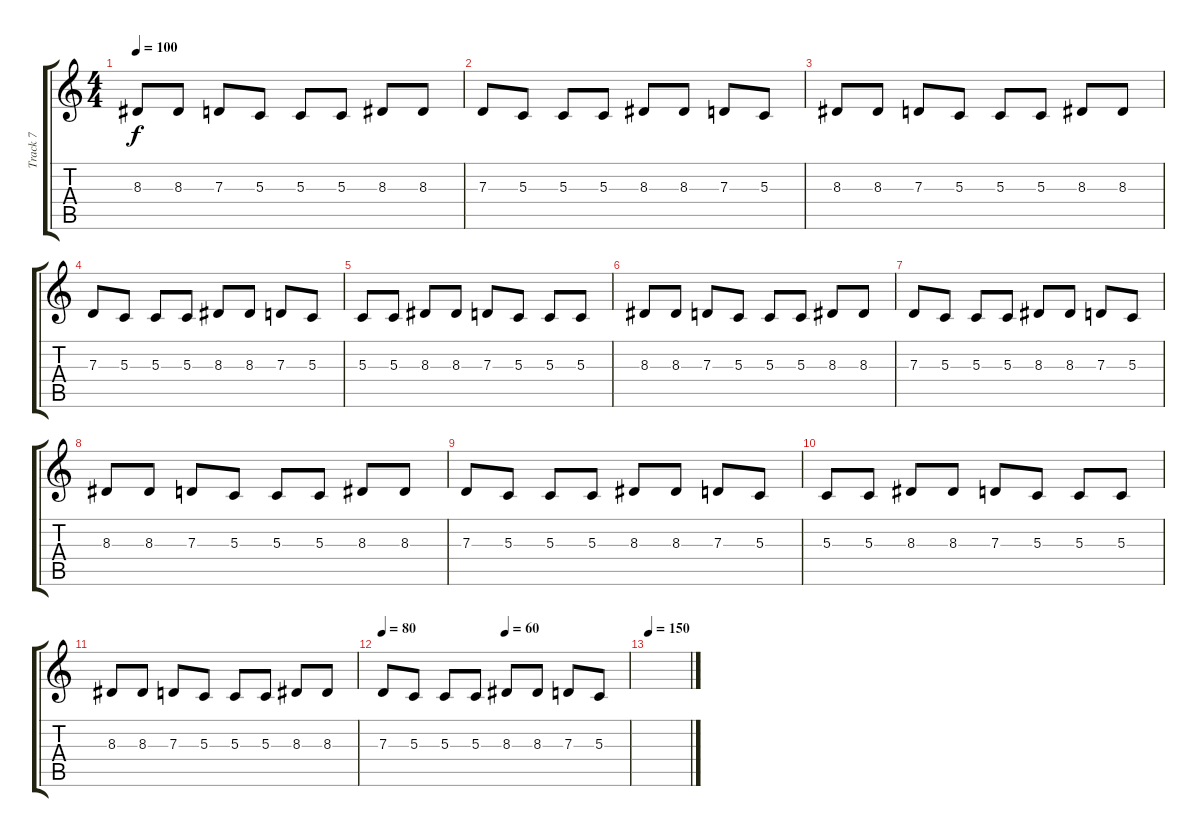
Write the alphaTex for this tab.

\track ("Track 7" "Track 7") {instrument orchestralharp}
\staff {score tabs}
\tuning (E4 B3 G3 D3 A2 E2) {hide}
\ts (4 4)
\tempo 100
\clef g2
\ks c
8.3.8{dy f} 8.3.8 7.3.8 5.3.8 5.3.8 5.3.8 8.3.8 8.3.8 |
7.3.8 5.3.8 5.3.8 5.3.8 8.3.8 8.3.8 7.3.8 5.3.8 |
8.3.8 8.3.8 7.3.8 5.3.8 5.3.8 5.3.8 8.3.8 8.3.8 |
7.3.8 5.3.8 5.3.8 5.3.8 8.3.8 8.3.8 7.3.8 5.3.8 |
5.3.8 5.3.8 8.3.8 8.3.8 7.3.8 5.3.8 5.3.8 5.3.8 |
8.3.8 8.3.8 7.3.8 5.3.8 5.3.8 5.3.8 8.3.8 8.3.8 |
7.3.8 5.3.8 5.3.8 5.3.8 8.3.8 8.3.8 7.3.8 5.3.8 |
8.3.8 8.3.8 7.3.8 5.3.8 5.3.8 5.3.8 8.3.8 8.3.8 |
7.3.8 5.3.8 5.3.8 5.3.8 8.3.8 8.3.8 7.3.8 5.3.8 |
5.3.8 5.3.8 8.3.8 8.3.8 7.3.8 5.3.8 5.3.8 5.3.8 |
8.3.8 8.3.8 7.3.8 5.3.8 5.3.8 5.3.8 8.3.8 8.3.8 |
\tempo 80
\tempo (60 0.5)
7.3.8 5.3.8 5.3.8 5.3.8 8.3.8 8.3.8 7.3.8 5.3.8 |
\tempo 150
